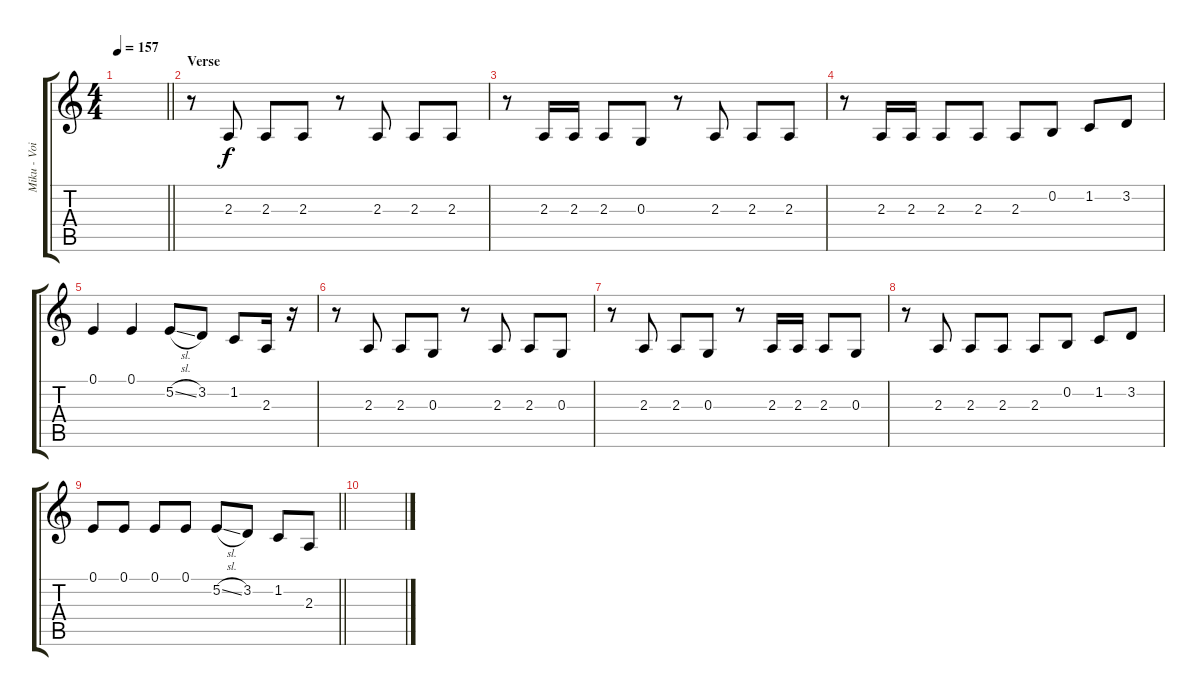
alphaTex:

\track ("Miku - Voice" "Miku - Voi") {instrument lead6voice}
\staff {score tabs}
\tuning (E4 B3 G3 D3 A2 E2) {hide}
\ts (4 4)
\tempo 157
\clef g2
\barLineRight lightlight
\ks c
|
\section ("" "Verse")
r.8 2.3.8 2.3.8 2.3.8 r.8 2.3.8 2.3.8 2.3.8 |
r.8 2.3.16 2.3.16 2.3.8 0.3.8 r.8 2.3.8 2.3.8 2.3.8 |
r.8 2.3.16 2.3.16 2.3.8 2.3.8 2.3.8 0.2.8 1.2.8 3.2.8 |
0.1.4 0.1.4 5.2{sl}.8 3.2.8 1.2.8 2.3.16 r.16 |
r.8 2.3.8 2.3.8 0.3.8 r.8 2.3.8 2.3.8 0.3.8 |
r.8 2.3.8 2.3.8 0.3.8 r.8 2.3.16 2.3.16 2.3.8 0.3.8 |
r.8 2.3.8 2.3.8 2.3.8 2.3.8 0.2.8 1.2.8 3.2.8 |
\barLineRight lightlight
0.1.8 0.1.8 0.1.8 0.1.8 5.2{sl}.8 3.2.8 1.2.8 2.3.8 |
\section ("" "")
